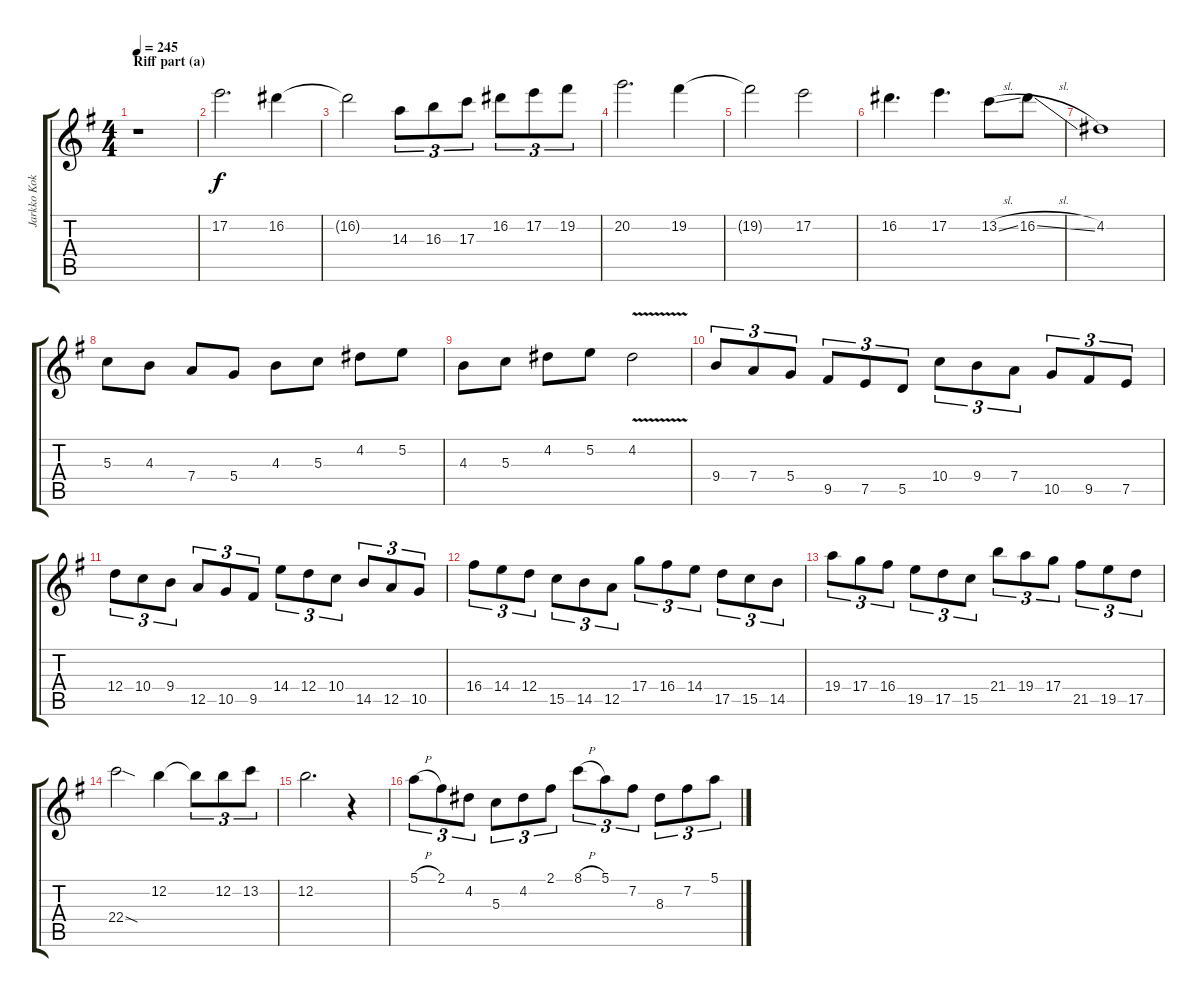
\track ("Jarkko Kokko (lead gutar)" "Jarkko Kok") {instrument overdrivenguitar}
\staff {score tabs}
\tuning (E4 B3 G3 D3 A2 E2) {hide}
\ts (4 4)
\section ("" "Riff part (a)")
\tempo 245
\clef g2
\ks eminor
r.1{dy f} |
17.2.2{d} 16.2.4 |
16.2{t}.2 14.3.8{tu (3 2)} 16.3.8{tu (3 2)} 17.3.8{tu (3 2)} 16.2.8{tu (3 2)} 17.2.8{tu (3 2)} 19.2.8{tu (3 2)} |
20.2.2{d} 19.2.4 |
19.2{t}.2 17.2.2 |
16.2.4{d} 17.2.4{d} 13.2{sl}.8 16.2{sl}.8 |
4.2.1 |
5.3.8 4.3.8 7.4.8 5.4.8 4.3.8 5.3.8 4.2.8 5.2.8 |
4.3.8 5.3.8 4.2.8 5.2.8 4.2{v}.2 |
9.4.8{tu (3 2)} 7.4.8{tu (3 2)} 5.4.8{tu (3 2)} 9.5.8{tu (3 2)} 7.5.8{tu (3 2)} 5.5.8{tu (3 2)} 10.4.8{tu (3 2)} 9.4.8{tu (3 2)} 7.4.8{tu (3 2)} 10.5.8{tu (3 2)} 9.5.8{tu (3 2)} 7.5.8{tu (3 2)} |
12.4.8{tu (3 2)} 10.4.8{tu (3 2)} 9.4.8{tu (3 2)} 12.5.8{tu (3 2)} 10.5.8{tu (3 2)} 9.5.8{tu (3 2)} 14.4.8{tu (3 2)} 12.4.8{tu (3 2)} 10.4.8{tu (3 2)} 14.5.8{tu (3 2)} 12.5.8{tu (3 2)} 10.5.8{tu (3 2)} |
16.4.8{tu (3 2)} 14.4.8{tu (3 2)} 12.4.8{tu (3 2)} 15.5.8{tu (3 2)} 14.5.8{tu (3 2)} 12.5.8{tu (3 2)} 17.4.8{tu (3 2)} 16.4.8{tu (3 2)} 14.4.8{tu (3 2)} 17.5.8{tu (3 2)} 15.5.8{tu (3 2)} 14.5.8{tu (3 2)} |
19.4.8{tu (3 2)} 17.4.8{tu (3 2)} 16.4.8{tu (3 2)} 19.5.8{tu (3 2)} 17.5.8{tu (3 2)} 15.5.8{tu (3 2)} 21.4.8{tu (3 2)} 19.4.8{tu (3 2)} 17.4.8{tu (3 2)} 21.5.8{tu (3 2)} 19.5.8{tu (3 2)} 17.5.8{tu (3 2)} |
22.4{sod}.2 12.2.4 12.2{t}.8{tu (3 2)} 12.2.8{tu (3 2)} 13.2.8{tu (3 2)} |
12.2.2{d} r.4 |
5.1{h}.8{tu (3 2)} 2.1.8{tu (3 2)} 4.2.8{tu (3 2)} 5.3.8{tu (3 2)} 4.2.8{tu (3 2)} 2.1.8{tu (3 2)} 8.1{h}.8{tu (3 2)} 5.1.8{tu (3 2)} 7.2.8{tu (3 2)} 8.3.8{tu (3 2)} 7.2.8{tu (3 2)} 5.1.8{tu (3 2)}
